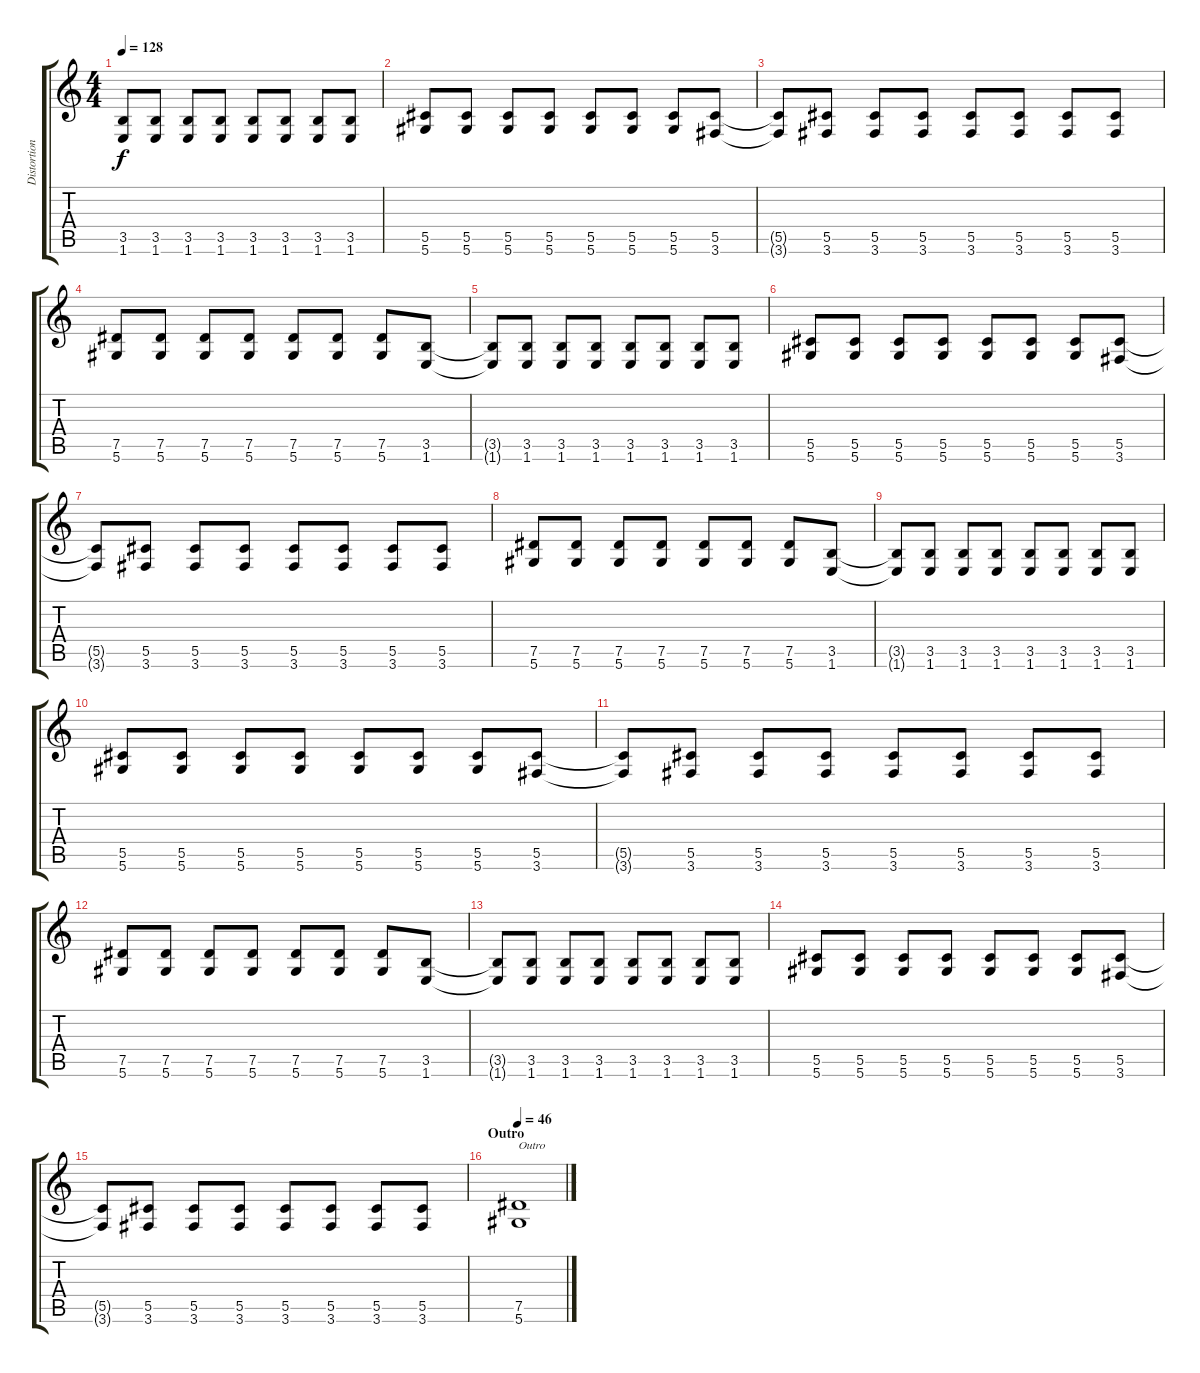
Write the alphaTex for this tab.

\track ("Distortion Guitar" "Distortion") {instrument distortionguitar}
\staff {score tabs}
\tuning (Eb4 Bb3 Gb3 Db3 Ab2 Eb2) {hide}
\ts (4 4)
\tempo 128
\clef g2
\ks c
(3.5{t} 1.6{t}).8{dy f} (3.5 1.6).8 (3.5 1.6).8 (3.5 1.6).8 (3.5 1.6).8 (3.5 1.6).8 (3.5 1.6).8 (3.5 1.6).8 |
(5.5 5.6).8 (5.5 5.6).8 (5.5 5.6).8 (5.5 5.6).8 (5.5 5.6).8 (5.5 5.6).8 (5.5 5.6).8 (5.5 3.6).8 |
(5.5{t} 3.6{t}).8 (5.5 3.6).8 (5.5 3.6).8 (5.5 3.6).8 (5.5 3.6).8 (5.5 3.6).8 (5.5 3.6).8 (5.5 3.6).8 |
(7.5 5.6).8 (7.5 5.6).8 (7.5 5.6).8 (7.5 5.6).8 (7.5 5.6).8 (7.5 5.6).8 (7.5 5.6).8 (3.5 1.6).8 |
(3.5{t} 1.6{t}).8 (3.5 1.6).8 (3.5 1.6).8 (3.5 1.6).8 (3.5 1.6).8 (3.5 1.6).8 (3.5 1.6).8 (3.5 1.6).8 |
(5.5 5.6).8 (5.5 5.6).8 (5.5 5.6).8 (5.5 5.6).8 (5.5 5.6).8 (5.5 5.6).8 (5.5 5.6).8 (5.5 3.6).8 |
(5.5{t} 3.6{t}).8 (5.5 3.6).8 (5.5 3.6).8 (5.5 3.6).8 (5.5 3.6).8 (5.5 3.6).8 (5.5 3.6).8 (5.5 3.6).8 |
(7.5 5.6).8 (7.5 5.6).8 (7.5 5.6).8 (7.5 5.6).8 (7.5 5.6).8 (7.5 5.6).8 (7.5 5.6).8 (3.5 1.6).8 |
(3.5{t} 1.6{t}).8 (3.5 1.6).8 (3.5 1.6).8 (3.5 1.6).8 (3.5 1.6).8 (3.5 1.6).8 (3.5 1.6).8 (3.5 1.6).8 |
(5.5 5.6).8 (5.5 5.6).8 (5.5 5.6).8 (5.5 5.6).8 (5.5 5.6).8 (5.5 5.6).8 (5.5 5.6).8 (5.5 3.6).8 |
(5.5{t} 3.6{t}).8 (5.5 3.6).8 (5.5 3.6).8 (5.5 3.6).8 (5.5 3.6).8 (5.5 3.6).8 (5.5 3.6).8 (5.5 3.6).8 |
(7.5 5.6).8 (7.5 5.6).8 (7.5 5.6).8 (7.5 5.6).8 (7.5 5.6).8 (7.5 5.6).8 (7.5 5.6).8 (3.5 1.6).8 |
(3.5{t} 1.6{t}).8 (3.5 1.6).8 (3.5 1.6).8 (3.5 1.6).8 (3.5 1.6).8 (3.5 1.6).8 (3.5 1.6).8 (3.5 1.6).8 |
(5.5 5.6).8 (5.5 5.6).8 (5.5 5.6).8 (5.5 5.6).8 (5.5 5.6).8 (5.5 5.6).8 (5.5 5.6).8 (5.5 3.6).8 |
(5.5{t} 3.6{t}).8 (5.5 3.6).8 (5.5 3.6).8 (5.5 3.6).8 (5.5 3.6).8 (5.5 3.6).8 (5.5 3.6).8 (5.5 3.6).8 |
\section ("" "Outro")
\tempo 46
(7.5 5.6).1{txt "Outro" volume 0}
